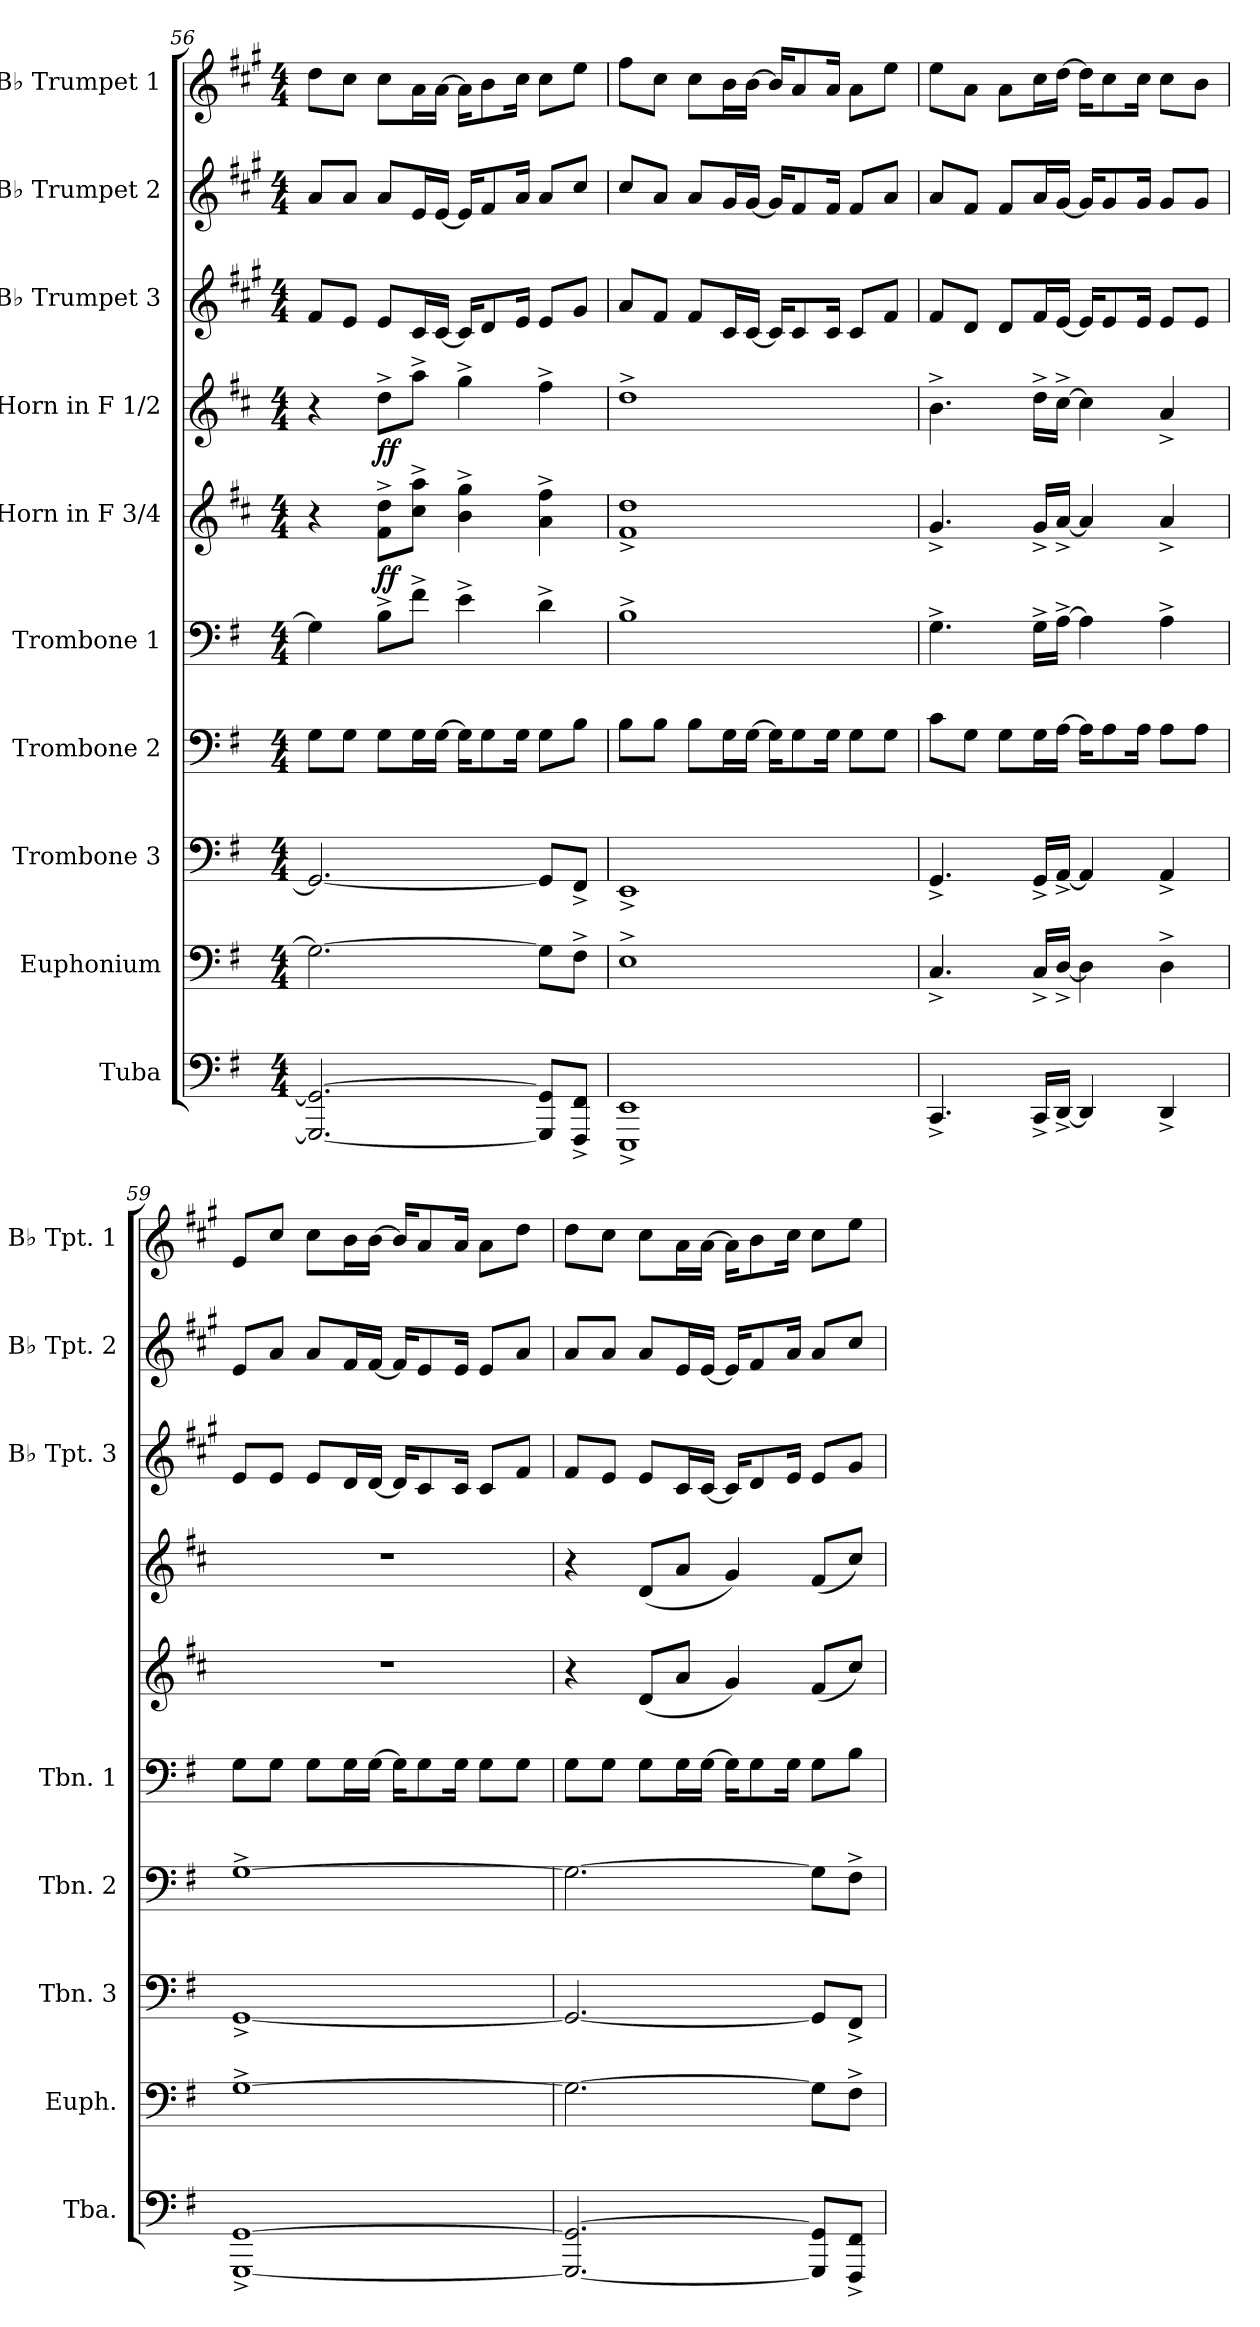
**kern	**kern	**kern	**kern	**kern	**kern	**dynam	**kern	**dynam	**kern	**kern	**kern
*part10	*part9	*part8	*part7	*part6	*part5	*part5	*part4	*part4	*part3	*part2	*part1
*staff10	*staff9	*staff8	*staff7	*staff6	*staff5	*staff5	*staff4	*staff4	*staff3	*staff2	*staff1
*I"Tuba	*I"Euphonium	*I"Trombone 3	*I"Trombone 2	*I"Trombone 1	*I"Horn in F 3/4	*	*I"Horn in F 1/2	*	*I"B♭ Trumpet 3	*I"B♭ Trumpet 2	*I"B♭ Trumpet 1
*I'Tba.	*I'Euph.	*I'Tbn. 3	*I'Tbn. 2	*I'Tbn. 1	*	*	*	*	*I'B♭ Tpt. 3	*I'B♭ Tpt. 2	*I'B♭ Tpt. 1
*clefF4	*clefF4	*clefF4	*clefF4	*clefF4	*clefG2	*	*clefG2	*	*clefG2	*clefG2	*clefG2
*	*	*	*	*	*ITrd4c7	*	*ITrd4c7	*	*ITrd1c2	*ITrd1c2	*ITrd1c2
*k[f#]	*k[f#]	*k[f#]	*k[f#]	*k[f#]	*k[f#]	*	*k[f#]	*	*k[f#]	*k[f#]	*k[f#]
*M4/4	*M4/4	*M4/4	*M4/4	*M4/4	*M4/4	*	*M4/4	*	*M4/4	*M4/4	*M4/4
=56	=56	=56	=56	=56	=56	=56	=56	=56	=56	=56	=56
2.GGG/_ 2.GG/_	2.G\_	2.GG/_	8G\L	4G\]	4r	.	4r	.	8e/L	8g/L	8cc\L
.	.	.	8G\J	.	.	.	.	.	8d/J	8g/J	8b\J
!	!	!	!	!	!	!LO:DY:b	!	!LO:DY:b	!	!	!
.	.	.	8G\L	8B^\L	8B\^ 8g\^L	ff	8g^\L	ff	8d/L	8g/L	8b\L
.	.	.	16G\L	8f#^\J	8f#\^ 8dd\^J	.	8dd^\J	.	16B/L	16d/L	16g\L
.	.	.	[16G\JJ	.	.	.	.	.	[16B/JJ	[16d/JJ	[16g\JJ
.	.	.	16G\KL]	4e^\	4e\^ 4cc\^	.	4cc^\	.	16B/KL]	16d/KL]	16g\KL]
.	.	.	8G\	.	.	.	.	.	8c/	8e/	8a\
.	.	.	16G\Jk	.	.	.	.	.	16d/Jk	16g/Jk	16b\Jk
8GGG/] 8GG/]L	8G\L]	8GG/L]	8G\L	4d^\	4d\^ 4b\^	.	4b^\	.	8d/L	8g/L	8b\L
8FFF#/^ 8FF#/^J	8F#^\J	8FF#^/J	8B\J	.	.	.	.	.	8f#/J	8b/J	8dd\J
=57	=57	=57	=57	=57	=57	=57	=57	=57	=57	=57	=57
1EEE^ 1EE^	1E^	1EE^	8B\L	1B^	1B^ 1g^	.	1g^	.	8g/L	8b/L	8ee\L
.	.	.	8B\J	.	.	.	.	.	8e/J	8g/J	8b\J
.	.	.	8B\L	.	.	.	.	.	8e/L	8g/L	8b\L
.	.	.	16G\L	.	.	.	.	.	16B/L	16f#/L	16a\L
.	.	.	[16G\JJ	.	.	.	.	.	[16B/JJ	[16f#/JJ	[16a\JJ
.	.	.	16G\KL]	.	.	.	.	.	16B/KL]	16f#/KL]	16a/KL]
.	.	.	8G\	.	.	.	.	.	8B/	8e/	8g/
.	.	.	16G\Jk	.	.	.	.	.	16B/Jk	16e/Jk	16g/Jk
.	.	.	8G\L	.	.	.	.	.	8B/L	8e/L	8g\L
.	.	.	8G\J	.	.	.	.	.	8e/J	8g/J	8dd\J
!!LO:PB:g=z
=58	=58	=58	=58	=58	=58	=58	=58	=58	=58	=58	=58
4.CC^/	4.C^/	4.GG^/	8c\L	4.G^\	4.c^/	.	4.e^\	.	8e/L	8g/L	8dd\L
.	.	.	8G\J	.	.	.	.	.	8c/J	8e/J	8g\J
.	.	.	8G\L	.	.	.	.	.	8c/L	8e/L	8g\L
16CC^/LL	16C^/LL	16GG^/LL	16G\L	16G^\LL	16c^/LL	.	16g^\LL	.	16e/L	16g/L	16b\L
[16DD^/JJ	[16D^/JJ	[16AA^/JJ	[16A\JJ	[16A^\JJ	[16d^/JJ	.	[16f#^\JJ	.	[16d/JJ	[16f#/JJ	[16cc\JJ
4DD/]	4D\]	4AA/]	16A\KL]	4A\]	4d/]	.	4f#\]	.	16d/KL]	16f#/KL]	16cc\KL]
.	.	.	8A\	.	.	.	.	.	8d/	8f#/	8b\
.	.	.	16A\Jk	.	.	.	.	.	16d/Jk	16f#/Jk	16b\Jk
4DD^/	4D^\	4AA^/	8A\L	4A^\	4d^/	.	4d^/	.	8d/L	8f#/L	8b\L
.	.	.	8A\J	.	.	.	.	.	8d/J	8f#/J	8a\J
=59	=59	=59	=59	=59	=59	=59	=59	=59	=59	=59	=59
[1GGG^ [1GG^	[1G^	[1GG^	[1G^	8G\L	1r	.	1r	.	8d/L	8d/L	8d/L
.	.	.	.	8G\J	.	.	.	.	8d/J	8g/J	8b/J
.	.	.	.	8G\L	.	.	.	.	8d/L	8g/L	8b\L
.	.	.	.	16G\L	.	.	.	.	16c/L	16e/L	16a\L
.	.	.	.	[16G\JJ	.	.	.	.	[16c/JJ	[16e/JJ	[16a\JJ
.	.	.	.	16G\KL]	.	.	.	.	16c/KL]	16e/KL]	16a/KL]
.	.	.	.	8G\	.	.	.	.	8B/	8d/	8g/
.	.	.	.	16G\Jk	.	.	.	.	16B/Jk	16d/Jk	16g/Jk
.	.	.	.	8G\L	.	.	.	.	8B/L	8d/L	8g\L
.	.	.	.	8G\J	.	.	.	.	8e/J	8g/J	8cc\J
=60	=60	=60	=60	=60	=60	=60	=60	=60	=60	=60	=60
2.GGG/_ 2.GG/_	2.G\_	2.GG/_	2.G\_	8G\L	4r	.	4r	.	8e/L	8g/L	8cc\L
.	.	.	.	8G\J	.	.	.	.	8d/J	8g/J	8b\J
.	.	.	.	8G\L	(<8G/L	.	(<8G/L	.	8d/L	8g/L	8b\L
.	.	.	.	16G\L	8d/J	.	8d/J	.	16B/L	16d/L	16g\L
.	.	.	.	[16G\JJ	.	.	.	.	[16B/JJ	[16d/JJ	[16g\JJ
.	.	.	.	16G\KL]	4c/)	.	4c/)	.	16B/KL]	16d/KL]	16g\KL]
.	.	.	.	8G\	.	.	.	.	8c/	8e/	8a\
.	.	.	.	16G\Jk	.	.	.	.	16d/Jk	16g/Jk	16b\Jk
8GGG/] 8GG/]L	8G\L]	8GG/L]	8G\L]	8G\L	(<8B/L	.	(<8B/L	.	8d/L	8g/L	8b\L
8FFF#/^ 8FF#/^J	8F#^\J	8FF#^/J	8F#^\J	8B\J	8f#/J)	.	8f#/J)	.	8f#/J	8b/J	8dd\J
=	=	=	=	=	=	=	=	=	=	=	=
*-	*-	*-	*-	*-	*-	*-	*-	*-	*-	*-	*-
